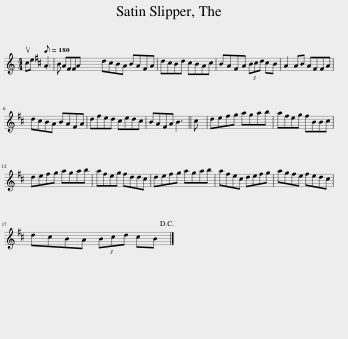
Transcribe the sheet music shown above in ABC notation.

X:1
L:1/8
M:4/4
I:linebreak $
K:C
V:1 treble
V:1
 uce[Q:1/8=180] .A3 B A^FFA | d^cBA BA^FA | d^cBd cBAc | BA^FA (3B^cd cB | A2 AB A^FFA |$ %5
 d^cBA BA^FA | d^fed ^cedc | BA^FA B3 || ^c | de^fg agab | %10
 a^feg fBB^c |$ de^fg agab | a^feg fdd^c | de^fg agab | a^fe^c defg | %15
 ag^fe fed^c |$ d^cBA (3Bcd cB!D.C.! |] %17
